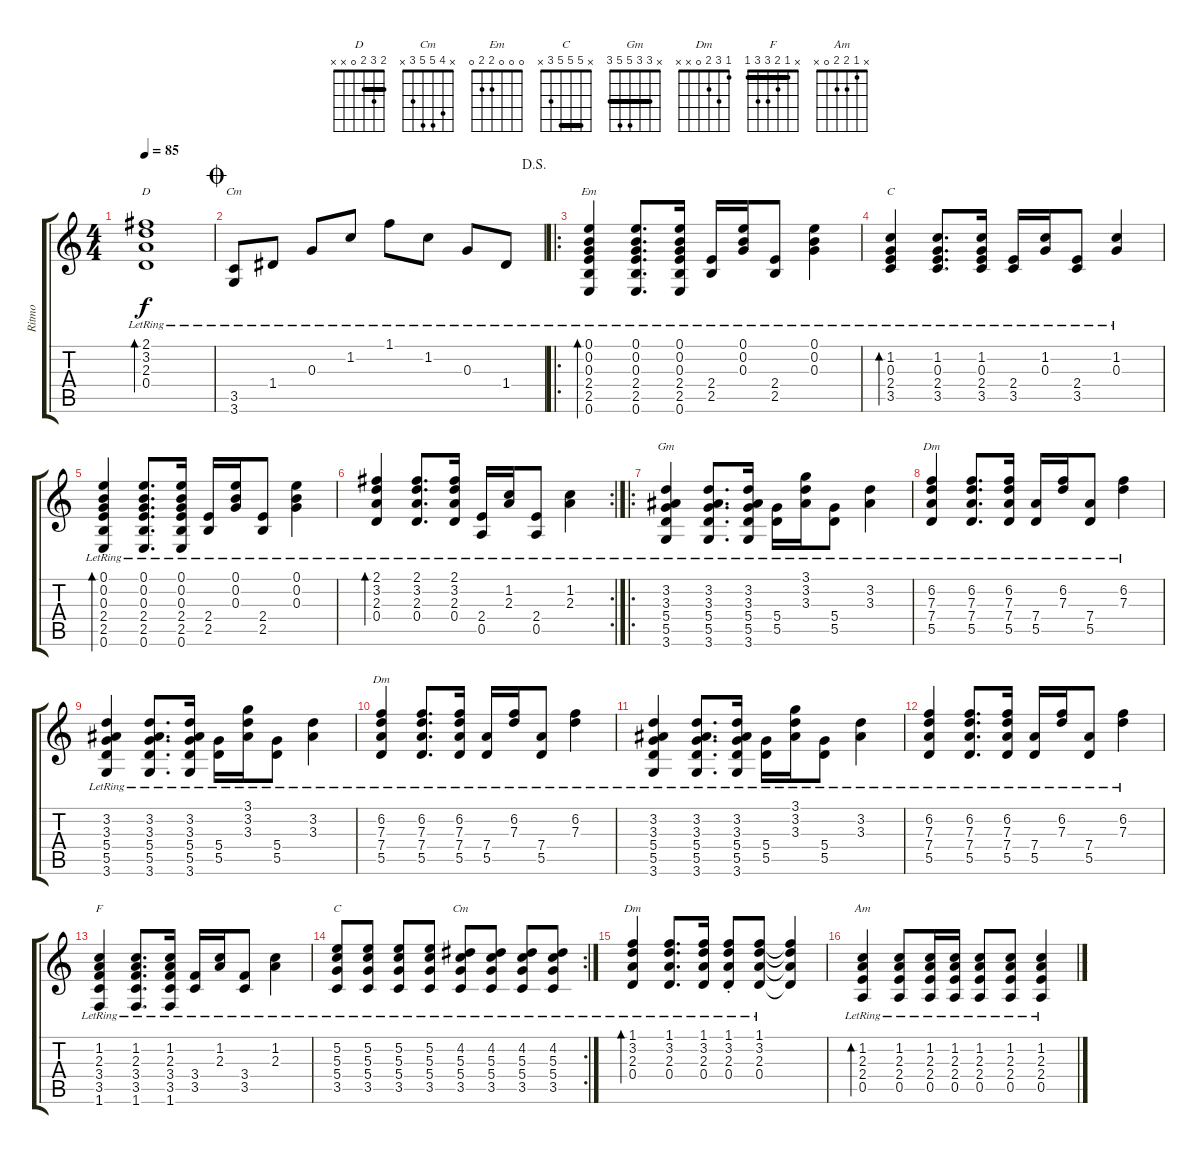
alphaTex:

\track ("Ritmo" "Ritmo") {instrument acousticguitarsteel}
\staff {score tabs}
\tuning (E4 B3 G3 D3 A2 E2) {hide}
\chord ("D" 2 3 2 0 x x) {barre 2}
\chord ("Cm" x 1 0 1 3 3)
\chord ("Em" 0 0 0 2 2 0)
\chord ("C" x 1 0 2 3 x)
\chord ("Gm" x 3 3 5 5 3) {barre 3}
\chord ("Dm" 5 6 7 7 5 x) {firstfret 5 barre 5}
\chord ("Dm" x 6 7 7 5 x) {firstfret 5}
\chord ("F" x 1 2 3 3 1) {barre 1}
\chord ("C" x 5 5 5 3 x) {barre 5}
\chord ("Cm" x 4 5 5 3 x)
\chord ("Dm" 1 3 2 0 x x)
\chord ("Am" x 1 2 2 0 x)
\ts (4 4)
\tempo 85
\clef g2
\ks c
(2.1{lr} 3.2{lr} 2.3{lr} 0.4{lr}).1{bd 240 ch "D" dy f} |
\jump coda
\jump dalsegno
(3.5{lr} 3.6{lr}).8{ch "Cm"} 1.4{lr}.8 0.3{lr}.8 1.2{lr}.8 1.1{lr}.8 1.2{lr}.8 0.3{lr}.8 1.4{lr}.8 |
\ro
(0.1{lr} 0.2{lr} 0.3{lr} 2.4{lr} 2.5{lr} 0.6{lr}).4{bd 120 ch "Em"} (0.1{lr} 0.2{lr} 0.3{lr} 2.4{lr} 2.5{lr} 0.6{lr}).8{d} (0.1{lr} 0.2{lr} 0.3{lr} 2.4{lr} 2.5{lr} 0.6{lr}).16 (2.4{lr} 2.5{lr}).16 (0.1{lr} 0.2{lr} 0.3{lr}).16 (2.4{lr} 2.5{lr}).8 (0.1{lr} 0.2{lr} 0.3{lr}).4 |
(1.2{lr} 0.3{lr} 2.4{lr} 3.5{lr}).4{bd 60 ch "C"} (1.2{lr} 0.3{lr} 2.4{lr} 3.5{lr}).8{d} (1.2 0.3{lr} 2.4{lr} 3.5{lr}).16 (2.4{lr} 3.5{lr}).16 (1.2{lr} 0.3{lr}).16 (2.4{lr} 3.5{lr}).8 (1.2{lr} 0.3{lr}).4 |
(0.1{lr} 0.2{lr} 0.3{lr} 2.4{lr} 2.5{lr} 0.6{lr}).4{bd 60} (0.1{lr} 0.2{lr} 0.3{lr} 2.4{lr} 2.5{lr} 0.6{lr}).8{d} (0.1{lr} 0.2{lr} 0.3{lr} 2.4{lr} 2.5{lr} 0.6{lr}).16 (2.4{lr} 2.5{lr}).16 (0.1{lr} 0.2{lr} 0.3{lr}).16 (2.4{lr} 2.5{lr}).8 (0.1{lr} 0.2{lr} 0.3{lr}).4 |
\rc 2
(2.1 3.2{lr} 2.3{lr} 0.4{lr}).4{bd 60} (2.1 3.2{lr} 2.3{lr} 0.4{lr}).8{d} (2.1 3.2 2.3{lr} 0.4{lr}).16 (2.4{lr} 0.5{lr}).16 (1.2{lr} 2.3{lr}).16 (2.4{lr} 0.5{lr}).8 (1.2{lr} 2.3{lr}).4 |
\ro
(3.2{lr} 3.3{lr} 5.4{lr} 5.5{lr} 3.6{lr}).4{ch "Gm"} (3.2{lr} 3.3{lr} 5.4{lr} 5.5{lr} 3.6{lr}).8{d} (3.2{lr} 3.3{lr} 5.4{lr} 5.5{lr} 3.6{lr}).16 (5.4{lr} 5.5{lr}).16 (3.1{lr} 3.2{lr} 3.3{lr}).16 (5.4{lr} 5.5{lr}).8 (3.2{lr} 3.3{lr}).4 |
(6.2{lr} 7.3{lr} 7.4{lr} 5.5{lr}).4{ch "Dm"} (6.2{lr} 7.3{lr} 7.4{lr} 5.5{lr}).8{d} (6.2{lr} 7.3{lr} 7.4{lr} 5.5{lr}).16 (7.4{lr} 5.5{lr}).16 (6.2{lr} 7.3{lr}).16 (7.4{lr} 5.5{lr}).8 (6.2{lr} 7.3{lr}).4 |
(3.2{lr} 3.3{lr} 5.4{lr} 5.5{lr} 3.6{lr}).4 (3.2{lr} 3.3{lr} 5.4{lr} 5.5{lr} 3.6{lr}).8{d} (3.2{lr} 3.3{lr} 5.4{lr} 5.5{lr} 3.6{lr}).16 (5.4{lr} 5.5{lr}).16 (3.1{lr} 3.2{lr} 3.3{lr}).16 (5.4{lr} 5.5{lr}).8 (3.2{lr} 3.3{lr}).4 |
(6.2{lr} 7.3{lr} 7.4{lr} 5.5{lr}).4{ch "Dm"} (6.2{lr} 7.3{lr} 7.4{lr} 5.5{lr}).8{d} (6.2{lr} 7.3{lr} 7.4{lr} 5.5{lr}).16 (7.4{lr} 5.5{lr}).16 (6.2{lr} 7.3{lr}).16 (7.4{lr} 5.5{lr}).8 (6.2{lr} 7.3{lr}).4 |
(3.2{lr} 3.3{lr} 5.4{lr} 5.5{lr} 3.6{lr}).4 (3.2{lr} 3.3{lr} 5.4{lr} 5.5{lr} 3.6{lr}).8{d} (3.2{lr} 3.3{lr} 5.4{lr} 5.5{lr} 3.6{lr}).16 (5.4{lr} 5.5{lr}).16 (3.1{lr} 3.2{lr} 3.3{lr}).16 (5.4{lr} 5.5{lr}).8 (3.2{lr} 3.3{lr}).4 |
(6.2{lr} 7.3{lr} 7.4{lr} 5.5{lr}).4 (6.2{lr} 7.3{lr} 7.4{lr} 5.5{lr}).8{d} (6.2{lr} 7.3{lr} 7.4{lr} 5.5{lr}).16 (7.4{lr} 5.5{lr}).16 (6.2{lr} 7.3{lr}).16 (7.4{lr} 5.5{lr}).8 (6.2{lr} 7.3{lr}).4 |
(1.2{lr} 2.3{lr} 3.4{lr} 3.5{lr} 1.6).4{ch "F"} (1.2{lr} 2.3{lr} 3.4{lr} 3.5{lr} 1.6).8{d} (1.2{lr} 2.3{lr} 3.4{lr} 3.5{lr} 1.6).16 (3.4{lr} 3.5{lr}).16 (1.2{lr} 2.3{lr}).16 (3.4{lr} 3.5{lr}).8 (1.2{lr} 2.3{lr}).4 |
\rc 2
(5.2{lr} 5.3{lr} 5.4{lr} 3.5).8{ch "C"} (5.2{lr} 5.3{lr} 5.4{lr} 3.5).8 (5.2{lr} 5.3{lr} 5.4{lr} 3.5).8 (5.2{lr} 5.3{lr} 5.4{lr} 3.5{lr}).8 (4.2{lr} 5.3{lr} 5.4{lr} 3.5{lr}).8{ch "Cm"} (4.2{lr} 5.3{lr} 5.4{lr} 3.5).8 (4.2{lr} 5.3{lr} 5.4{lr} 3.5).8 (4.2{lr} 5.3{lr} 5.4{lr} 3.5{lr}).8 |
(1.1{lr} 3.2{lr} 2.3{lr} 0.4{lr}).4{bd 60 ch "Dm"} (1.1{lr} 3.2{lr} 2.3{lr} 0.4{lr}).8{d} (1.1{lr} 3.2{lr} 2.3{lr} 0.4{lr}).16 (1.1{lr} 3.2{lr} 2.3{lr} 0.4{st lr}).8 (1.1{lr} 3.2{lr} 2.3{lr} 0.4{lr}).8 (1.1{t} 3.2{t} 2.3{t} 0.4{t}).4 |
(1.2{lr} 2.3{lr} 2.4{lr} 0.5{lr}).4{bd 120 ch "Am"} (1.2{lr} 2.3{lr} 2.4{lr} 0.5{lr}).8 (1.2{lr} 2.3{lr} 2.4{lr} 0.5{lr}).16 (1.2{lr} 2.3{lr} 2.4{lr} 0.5{lr}).16 (1.2{lr} 2.3{lr} 2.4{lr} 0.5{lr}).8 (1.2{lr} 2.3{lr} 2.4{lr} 0.5{lr}).8 (1.2{lr} 2.3{lr} 2.4{lr} 0.5{lr}).4
